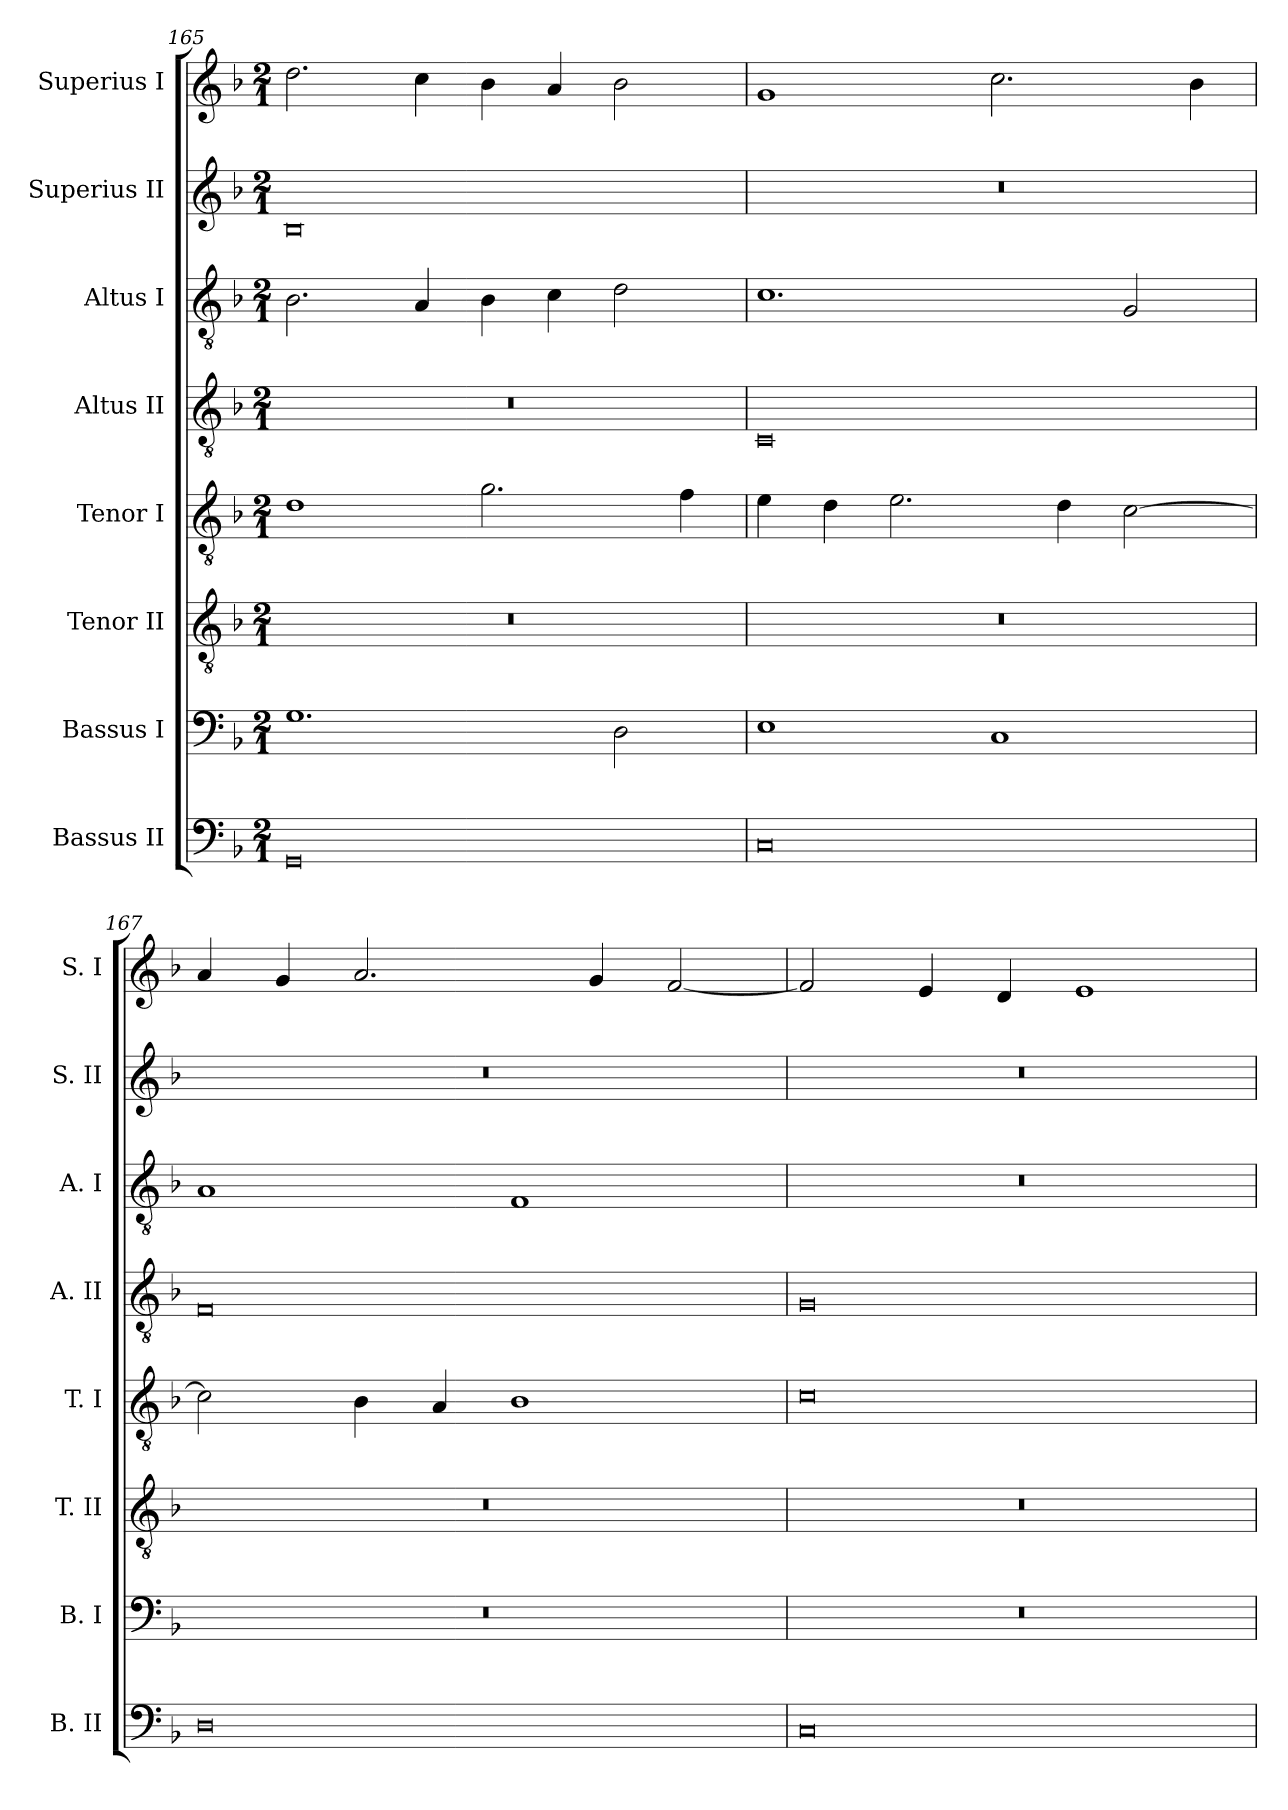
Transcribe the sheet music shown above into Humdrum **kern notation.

**kern	**kern	**kern	**kern	**kern	**kern	**kern	**kern
*part8	*part7	*part6	*part5	*part4	*part3	*part2	*part1
*staff8	*staff7	*staff6	*staff5	*staff4	*staff3	*staff2	*staff1
*I"Bassus II	*I"Bassus I	*I"Tenor II	*I"Tenor I	*I"Altus II	*I"Altus I	*I"Superius II	*I"Superius I
*I'B. II	*I'B. I	*I'T. II	*I'T. I	*I'A. II	*I'A. I	*I'S. II	*I'S. I
*clefF4	*clefF4	*clefGv2	*clefGv2	*clefGv2	*clefGv2	*clefG2	*clefG2
*k[b-]	*k[b-]	*k[b-]	*k[b-]	*k[b-]	*k[b-]	*k[b-]	*k[b-]
*F:	*F:	*F:	*F:	*F:	*F:	*F:	*F:
*M2/1	*M2/1	*M2/1	*M2/1	*M2/1	*M2/1	*M2/1	*M2/1
=165	=165	=165	=165	=165	=165	=165	=165
0GG	1.G	0r	1d	0r	2.B-	0B-	2.dd
.	.	.	.	.	4A	.	4cc
.	.	.	2.g	.	4B-	.	4b-
.	.	.	.	.	4c	.	4a
.	2D	.	.	.	2d	.	2b-
.	.	.	4f	.	.	.	.
=166	=166	=166	=166	=166	=166	=166	=166
0C	1E	0r	4e	0C	1.c	0r	1g
.	.	.	4d	.	.	.	.
.	.	.	2.e	.	.	.	.
.	1C	.	.	.	.	.	2.cc
.	.	.	4d	.	.	.	.
.	.	.	[2c	.	2G	.	.
.	.	.	.	.	.	.	4b-
=167	=167	=167	=167	=167	=167	=167	=167
0D	0r	0r	2c]	0F	1A	0r	4a
.	.	.	.	.	.	.	4g
.	.	.	4B-	.	.	.	2.a
.	.	.	4A	.	.	.	.
.	.	.	1B-	.	1F	.	.
.	.	.	.	.	.	.	4g
.	.	.	.	.	.	.	[2f
=168	=168	=168	=168	=168	=168	=168	=168
0C	0r	0r	0c	0G	0r	0r	2f]
.	.	.	.	.	.	.	4e
.	.	.	.	.	.	.	4d
.	.	.	.	.	.	.	1e
=	=	=	=	=	=	=	=
*-	*-	*-	*-	*-	*-	*-	*-
